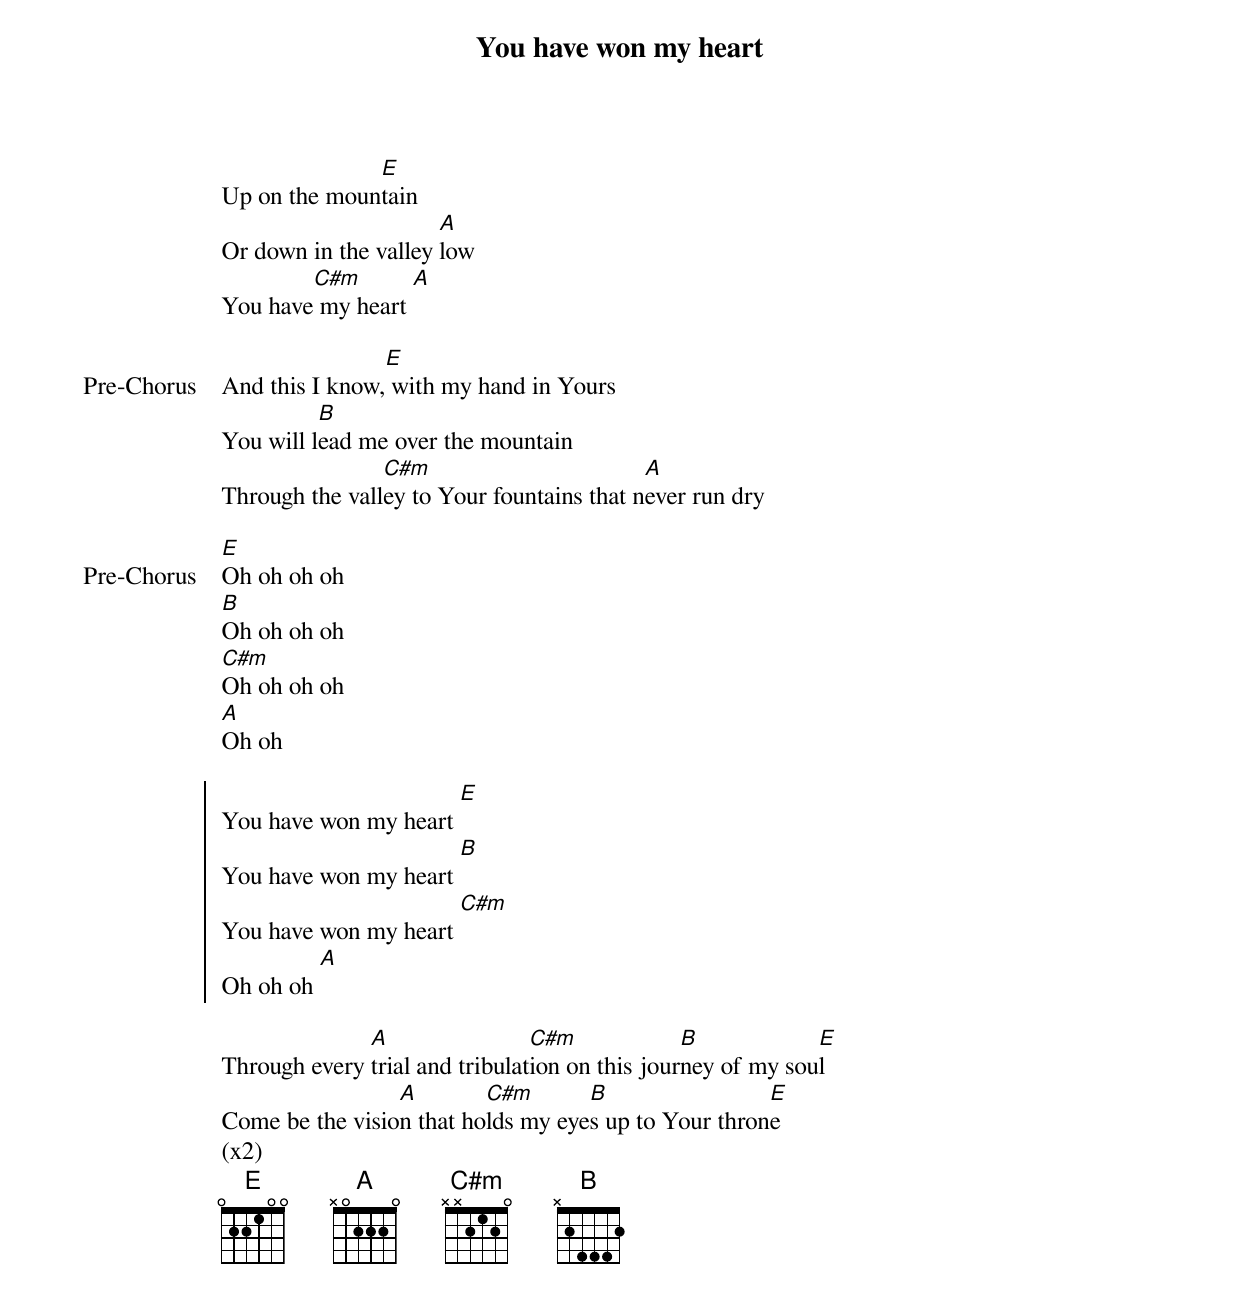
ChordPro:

{title: You have won my heart}
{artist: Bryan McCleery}
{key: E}

{start_of_verse}
Up on the moun[E]tain
Or down in the valley [A]low
You have[C#m] my heart [A]
{end_of_verse}

{start_of_bridge: Pre-Chorus}
And this I know,[E] with my hand in Yours
You will l[B]ead me over the mountain
Through the vall[C#m]ey to Your fountains that n[A]ever run dry
{end_of_bridge}

{start_of_bridge: Pre-Chorus}
[E]Oh oh oh oh
[B]Oh oh oh oh
[C#m]Oh oh oh oh
[A]Oh oh
{end_of_bridge}

{start_of_chorus}
You have won my heart [E]
You have won my heart [B]
You have won my heart [C#m]
Oh oh oh [A]
{end_of_chorus}

{start_of_bridge}
Through every [A]trial and tribulat[C#m]ion on this jour[B]ney of my sou[E]l
Come be the visio[A]n that ho[C#m]lds my eye[B]s up to Your thron[E]e
(x2)
{end_of_bridge}
